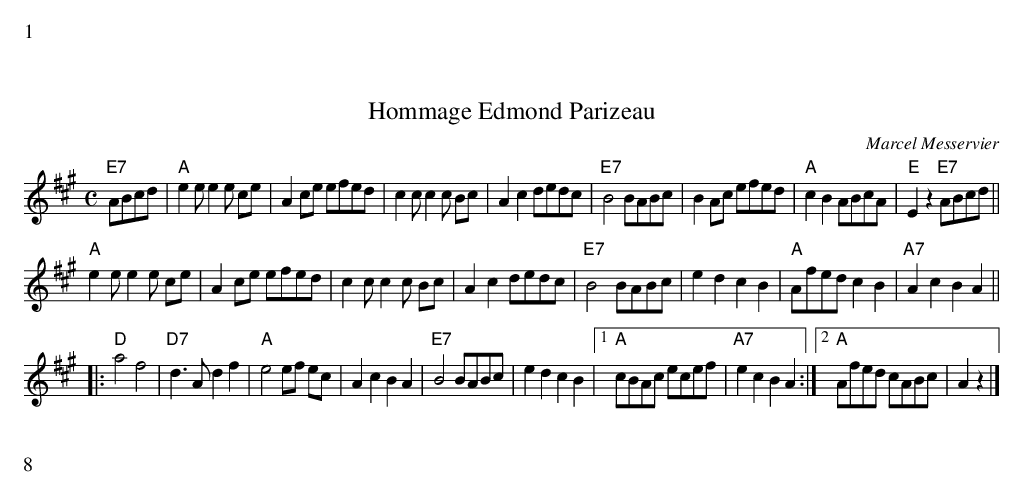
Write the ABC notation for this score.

X:1
T:Hommage Edmond Parizeau
C:Marcel Messervier
M:C
K:A
"E7" ABcd | "A"e2 e e2 e ce | A2 ce efed | c2 c c2 c Bc | A2 c2 dedc |\
"E7"B4 BABc | B2 Ac efed | "A"c2 B2 ABcA | "E"E2 z2 "E7"ABcd ||
"A"e2 e e2 e ce | A2 ce efed | c2 c c2 c Bc | A2 c2 dedc |\
"E7"B4 BABc | e2 d2 c2 B2  | "A"Afed c2 B2 | "A7"A2 c2 B2 A2 ||
|:"D"a4 f4 | "D7"d3 A d2 f2 | "A"e4 ef ec | A2 c2 B2 A2 |\
"E7"B4 BABc | e2 d2 c2 B2  |1 "A"cBAc  ecef | "A7"e2 c2 B2 A2 :|2"A"Afed  cABc | A2 z2  |]
